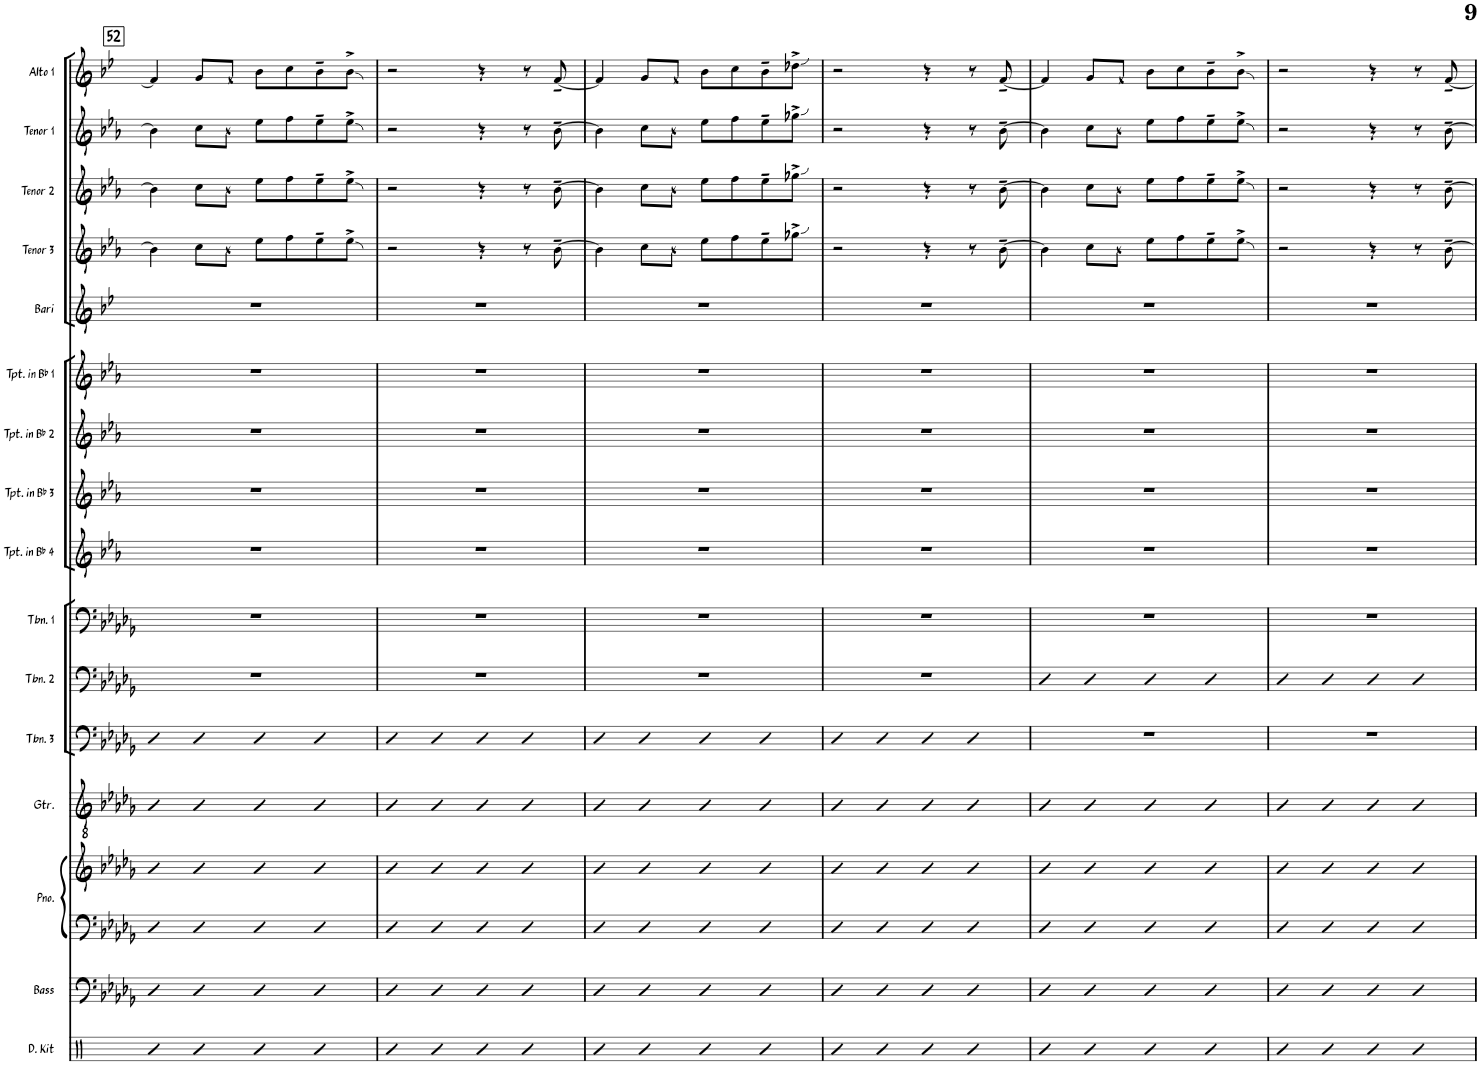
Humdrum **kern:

**kern	**kern	**kern	**kern	**kern	**kern	**kern	**kern	**kern	**kern	**kern	**kern	**kern	**kern	**kern	**kern	**kern
*part16	*part15	*part14	*part14	*part13	*part12	*part11	*part10	*part9	*part8	*part7	*part6	*part5	*part4	*part3	*part2	*part1
*staff17	*staff16	*staff15	*staff14	*staff13	*staff12	*staff11	*staff10	*staff9	*staff8	*staff7	*staff6	*staff5	*staff4	*staff3	*staff2	*staff1
*I"Drum Kit	*I"Acoustic Bass	*I"Piano	*	*I"Guitar	*I"Trombone 3	*I"Trombone 2	*I"Trombone 1	*I"Trumpet in Bb 4	*I"Trumpet in Bb 3	*I"Trumpet in Bb 2	*I"Trumpet in Bb 1	*I"Bari Sax	*I"Tenor Sax 3	*I"Tenor Sax 2	*I"Tenor Sax 1	*I"Alto Sax 1
*I'D. Kit	*I'Bass	*I'Pno.	*	*I'Gtr.	*I'Tbn. 3	*I'Tbn. 2	*I'Tbn. 1	*I'Tpt. in Bb 4	*I'Tpt. in Bb 3	*I'Tpt. in Bb 2	*I'Tpt. in Bb 1	*I'Bari	*I'Tenor 3	*I'Tenor 2	*I'Tenor 1	*I'Alto 1
!!LO:PB:g=z
*clefX	*clefF4	*clefF4	*clefG2	*clefGv2	*clefF4	*clefF4	*clefF4	*clefG2	*clefG2	*clefG2	*clefG2	*clefG2	*clefG2	*clefG2	*clefG2	*clefG2
*	*Trd7c12	*	*	*	*	*	*	*Trd1c2	*Trd1c2	*Trd1c2	*Trd1c2	*Trd12c21	*Trd8c14	*Trd8c14	*Trd8c14	*Trd5c9
*k[]	*k[b-e-a-d-g-]	*k[b-e-a-d-g-]	*k[b-e-a-d-g-]	*k[b-e-a-d-g-]	*k[b-e-a-d-g-]	*k[b-e-a-d-g-]	*k[b-e-a-d-g-]	*k[b-e-a-]	*k[b-e-a-]	*k[b-e-a-]	*k[b-e-a-]	*k[b-e-]	*k[b-e-a-]	*k[b-e-a-]	*k[b-e-a-]	*k[b-e-]
*M4/4	*M4/4	*M4/4	*M4/4	*M4/4	*M4/4	*M4/4	*M4/4	*M4/4	*M4/4	*M4/4	*M4/4	*M4/4	*M4/4	*M4/4	*M4/4	*M4/4
!!LO:REH:place=s1:a:B:rj:fs=14:t=52
=52	=52	=52	=52	=52	=52	=52	=52	=52	=52	=52	=52	=52	=52	=52	=52	=52
4R	4D-	4D-	4b-	4B-	4D-	1r	1r	1r	1r	1r	1r	1r	4b-\]	4b-\]	4b-\]	4f/]
4R	4D-	4D-	4b-	4B-	4D-	.	.	.	.	.	.	.	8cc\L	8cc\L	8cc\L	8g/L
.	.	.	.	.	.	.	.	.	.	.	.	.	8b-\J	8b-\J	8b-\J	8f/J
4R	4D-	4D-	4b-	4B-	4D-	.	.	.	.	.	.	.	8ee-\L	8ee-\L	8ee-\L	8b-\L
.	.	.	.	.	.	.	.	.	.	.	.	.	8ff\	8ff\	8ff\	8cc\
4R	4D-	4D-	4b-	4B-	4D-	.	.	.	.	.	.	.	8ee-~\	8ee-~\	8ee-~\	8b-~\
.	.	.	.	.	.	.	.	.	.	.	.	.	8ee-^\J	8ee-^\J	8ee-^\J	8b-^\J
=53	=53	=53	=53	=53	=53	=53	=53	=53	=53	=53	=53	=53	=53	=53	=53	=53
4R	4D-	4D-	4b-	4B-	4D-	1r	1r	1r	1r	1r	1r	1r	2r	2r	2r	2r
4R	4D-	4D-	4b-	4B-	4D-	.	.	.	.	.	.	.	.	.	.	.
4R	4D-	4D-	4b-	4B-	4D-	.	.	.	.	.	.	.	4r	4r	4r	4r
4R	4D-	4D-	4b-	4B-	4D-	.	.	.	.	.	.	.	8r	8r	8r	8r
.	.	.	.	.	.	.	.	.	.	.	.	.	[8b-~\	[8b-~\	[8b-~\	[8f~/
=54	=54	=54	=54	=54	=54	=54	=54	=54	=54	=54	=54	=54	=54	=54	=54	=54
4R	4D-	4D-	4b-	4B-	4D-	1r	1r	1r	1r	1r	1r	1r	4b-\]	4b-\]	4b-\]	4f/]
4R	4D-	4D-	4b-	4B-	4D-	.	.	.	.	.	.	.	8cc\L	8cc\L	8cc\L	8g/L
.	.	.	.	.	.	.	.	.	.	.	.	.	8b-\J	8b-\J	8b-\J	8f/J
4R	4D-	4D-	4b-	4B-	4D-	.	.	.	.	.	.	.	8ee-\L	8ee-\L	8ee-\L	8b-\L
.	.	.	.	.	.	.	.	.	.	.	.	.	8ff\	8ff\	8ff\	8cc\
4R	4D-	4D-	4b-	4B-	4D-	.	.	.	.	.	.	.	8ee-~\	8ee-~\	8ee-~\	8b-~\
.	.	.	.	.	.	.	.	.	.	.	.	.	8gg-X^\J	8gg-X^\J	8gg-X^\J	8dd-X^\J
=55	=55	=55	=55	=55	=55	=55	=55	=55	=55	=55	=55	=55	=55	=55	=55	=55
4R	4D-	4D-	4b-	4B-	4D-	1r	1r	1r	1r	1r	1r	1r	2r	2r	2r	2r
4R	4D-	4D-	4b-	4B-	4D-	.	.	.	.	.	.	.	.	.	.	.
4R	4D-	4D-	4b-	4B-	4D-	.	.	.	.	.	.	.	4r	4r	4r	4r
4R	4D-	4D-	4b-	4B-	4D-	.	.	.	.	.	.	.	8r	8r	8r	8r
.	.	.	.	.	.	.	.	.	.	.	.	.	[8b-~\	[8b-~\	[8b-~\	[8f~/
=56	=56	=56	=56	=56	=56	=56	=56	=56	=56	=56	=56	=56	=56	=56	=56	=56
4R	4D-	4D-	4b-	4B-	1r	4D-	1r	1r	1r	1r	1r	1r	4b-\]	4b-\]	4b-\]	4f/]
4R	4D-	4D-	4b-	4B-	.	4D-	.	.	.	.	.	.	8cc\L	8cc\L	8cc\L	8g/L
.	.	.	.	.	.	.	.	.	.	.	.	.	8b-\J	8b-\J	8b-\J	8f/J
4R	4D-	4D-	4b-	4B-	.	4D-	.	.	.	.	.	.	8ee-\L	8ee-\L	8ee-\L	8b-\L
.	.	.	.	.	.	.	.	.	.	.	.	.	8ff\	8ff\	8ff\	8cc\
4R	4D-	4D-	4b-	4B-	.	4D-	.	.	.	.	.	.	8ee-~\	8ee-~\	8ee-~\	8b-~\
.	.	.	.	.	.	.	.	.	.	.	.	.	8ee-^\J	8ee-^\J	8ee-^\J	8b-^\J
=57	=57	=57	=57	=57	=57	=57	=57	=57	=57	=57	=57	=57	=57	=57	=57	=57
4R	4D-	4D-	4b-	4B-	1r	4D-	1r	1r	1r	1r	1r	1r	2r	2r	2r	2r
4R	4D-	4D-	4b-	4B-	.	4D-	.	.	.	.	.	.	.	.	.	.
4R	4D-	4D-	4b-	4B-	.	4D-	.	.	.	.	.	.	4r	4r	4r	4r
4R	4D-	4D-	4b-	4B-	.	4D-	.	.	.	.	.	.	8r	8r	8r	8r
.	.	.	.	.	.	.	.	.	.	.	.	.	[8b-~\	[8b-~\	[8b-~\	[8f~/
=	=	=	=	=	=	=	=	=	=	=	=	=	=	=	=	=
*-	*-	*-	*-	*-	*-	*-	*-	*-	*-	*-	*-	*-	*-	*-	*-	*-
